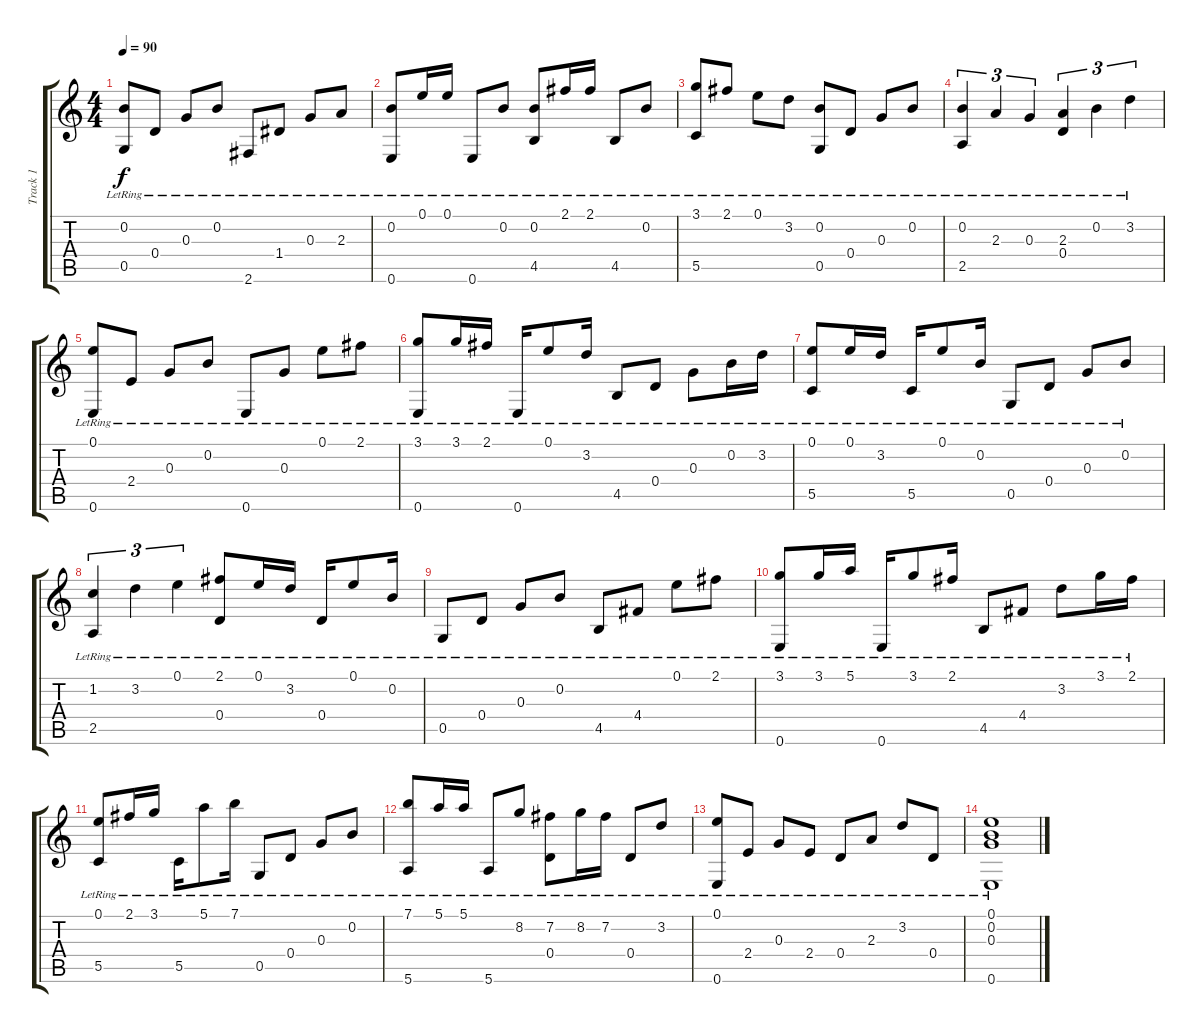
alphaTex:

\track ("Track 1" "Track 1") {instrument acousticguitarsteel}
\staff {score tabs}
\tuning (E4 B3 G3 D3 G2 E2) {hide}
\ts (4 4)
\tempo 90
\clef g2
\ks aminor
(0.2{lr} 0.5{lr}).8{dy f} 0.4{lr}.8 0.3{lr}.8 0.2{lr}.8 2.6{lr}.8 1.4{lr}.8 0.3{lr}.8 2.3{lr}.8 |
(0.2{lr} 0.6{lr}).8 0.1{lr}.16 0.1{lr}.16 0.6{lr}.8 0.2{lr}.8 (0.2{lr} 4.5{lr}).8 2.1{lr}.16 2.1{lr}.16 4.5{lr}.8 0.2{lr}.8 |
(3.1{lr} 5.5{lr}).8 2.1{lr}.8 0.1{lr}.8 3.2{lr}.8 (0.2{lr} 0.5{lr}).8 0.4{lr}.8 0.3{lr}.8 0.2{lr}.8 |
(0.2{lr} 2.5{lr}).4{tu (3 2)} 2.3{lr}.4{tu (3 2)} 0.3{lr}.4{tu (3 2)} (2.3{lr} 0.4{lr}).4{tu (3 2)} 0.2{lr}.4{tu (3 2)} 3.2{lr}.4{tu (3 2)} |
(0.1{lr} 0.6{lr}).8 2.4{lr}.8 0.3{lr}.8 0.2{lr}.8 0.6{lr}.8 0.3{lr}.8 0.1{lr}.8 2.1{lr}.8 |
(3.1{lr} 0.6{lr}).8 3.1{lr}.16 2.1{lr}.16 0.6{lr}.16 0.1{lr}.8 3.2{lr}.16 4.5{lr}.8 0.4{lr}.8 0.3{lr}.8 0.2{lr}.16 3.2{lr}.16 |
(0.1{lr} 5.5{lr}).8 0.1{lr}.16 3.2{lr}.16 5.5{lr}.16 0.1{lr}.8 0.2{lr}.16 0.5{lr}.8 0.4{lr}.8 0.3{lr}.8 0.2{lr}.8 |
(1.2{lr} 2.5{lr}).4{tu (3 2)} 3.2{lr}.4{tu (3 2)} 0.1{lr}.4{tu (3 2)} (2.1{lr} 0.4{lr}).8 0.1{lr}.16 3.2{lr}.16 0.4{lr}.16 0.1{lr}.8 0.2{lr}.16 |
0.5{lr}.8 0.4{lr}.8 0.3{lr}.8 0.2{lr}.8 4.5{lr}.8 4.4{lr}.8 0.1{lr}.8 2.1{lr}.8 |
(3.1{lr} 0.6{lr}).8 3.1{lr}.16 5.1{lr}.16 0.6{lr}.16 3.1{lr}.8 2.1{lr}.16 4.5{lr}.8 4.4{lr}.8 3.2{lr}.8 3.1{lr}.16 2.1{lr}.16 |
(0.1{lr} 5.5{lr}).8 2.1{lr}.16 3.1{lr}.16 5.5{lr}.16 5.1{lr}.8 7.1{lr}.16 0.5{lr}.8 0.4{lr}.8 0.3{lr}.8 0.2{lr}.8 |
(7.1{lr} 5.6{lr}).8 5.1{lr}.16 5.1{lr}.16 5.6{lr}.8 8.2{lr}.8 (7.2{lr} 0.4{lr}).8 8.2{lr}.16 7.2{lr}.16 0.4{lr}.8 3.2{lr}.8 |
(0.1{lr} 0.6{lr}).8 2.4{lr}.8 0.3{lr}.8 2.4{lr}.8 0.4{lr}.8 2.3{lr}.8 3.2{lr}.8 0.4{lr}.8 |
(0.1{lr} 0.2{lr} 0.3{lr} 0.6{lr}).1
